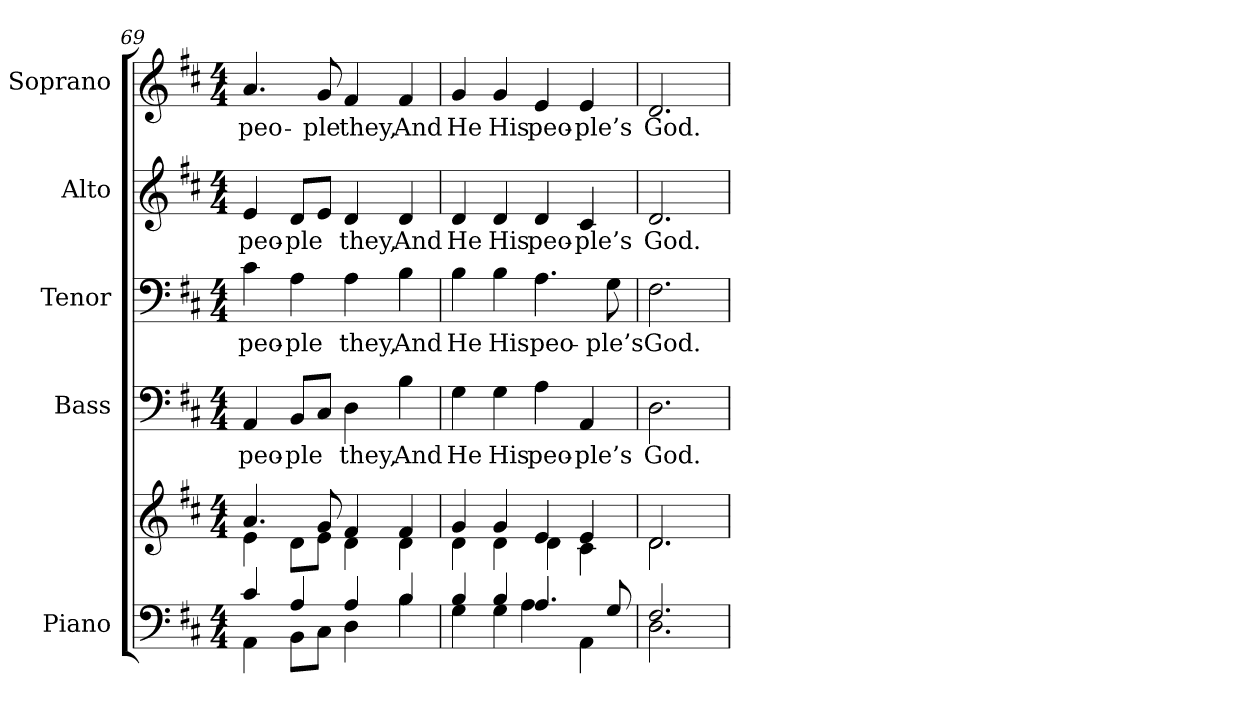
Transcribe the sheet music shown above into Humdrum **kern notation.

**kern	**kern	**kern	**text	**kern	**text	**kern	**text	**kern	**text
*part5	*part5	*part4	*part4	*part3	*part3	*part2	*part2	*part1	*part1
*staff6	*staff5	*staff4	*staff4	*staff3	*staff3	*staff2	*staff2	*staff1	*staff1
*I"Piano	*	*I"Bass	*	*I"Tenor	*	*I"Alto	*	*I"Soprano	*
*I'Pno.	*	*I'B.	*	*I'T.	*	*I'A.	*	*I'S.	*
!!LO:PB:g=z
*clefF4	*clefG2	*clefF4	*	*clefF4	*	*clefG2	*	*clefG2	*
*k[f#c#]	*k[f#c#]	*k[f#c#]	*	*k[f#c#]	*	*k[f#c#]	*	*k[f#c#]	*
*D:	*D:	*D:	*	*D:	*	*D:	*	*D:	*
*M4/4	*M4/4	*M4/4	*	*M4/4	*	*M4/4	*	*M4/4	*
=69	=69	=69	=69	=69	=69	=69	=69	=69	=69
*^	*^	*	*	*	*	*	*	*	*
!	!	!	!	!	!LO:LY:b:color=#000000	!	!	!	!	!	!
!	!	!	!	!	!	!	!LO:LY:b:color=#000000	!	!	!	!
!	!	!	!	!	!	!	!	!	!LO:LY:b:color=#000000	!	!
!	!	!	!	!	!	!	!	!	!	!	!LO:LY:b:color=#000000
4c#i/	4AAi\	4.ai/	4ei\	4AAi/	peo-	4c#i\	peo-	4ei/	peo-	4.ai/	peo-
!	!	!	!	!	!LO:LY:b:color=#000000	!	!	!	!	!	!
!	!	!	!	!	!	!	!LO:LY:b:color=#000000	!	!	!	!
!	!	!	!	!	!	!	!	!	!LO:LY:b:color=#000000	!	!
4Ai/	8BBi\L	.	8di\L	8BBi/L	-ple	4Ai\	-ple	8di/L	-ple	.	.
!	!	!	!	!	!	!	!	!	!	!	!LO:LY:b:color=#000000
.	8C#i\J	8gi/	8ei\J	8C#i/J	.	.	.	8ei/J	.	8gi/	-ple
!	!	!	!	!	!LO:LY:b:color=#000000	!	!	!	!	!	!
!	!	!	!	!	!	!	!LO:LY:b:color=#000000	!	!	!	!
!	!	!	!	!	!	!	!	!	!LO:LY:b:color=#000000	!	!
!	!	!	!	!	!	!	!	!	!	!	!LO:LY:b:color=#000000
4Ai/	4Di\	4f#i/	4di\	4Di\	they,	4Ai\	they,	4di/	they,	4f#i/	they,
!	!	!	!	!	!LO:LY:b:color=#000000	!	!	!	!	!	!
!	!	!	!	!	!	!	!LO:LY:b:color=#000000	!	!	!	!
!	!	!	!	!	!	!	!	!	!LO:LY:b:color=#000000	!	!
!	!	!	!	!	!	!	!	!	!	!	!LO:LY:b:color=#000000
4Bi/	4Bi\	4f#i/	4di\	4Bi\	And	4Bi\	And	4di/	And	4f#i/	And
=70	=70	=70	=70	=70	=70	=70	=70	=70	=70	=70	=70
!	!	!	!	!	!LO:LY:b:color=#000000	!	!	!	!	!	!
!	!	!	!	!	!	!	!LO:LY:b:color=#000000	!	!	!	!
!	!	!	!	!	!	!	!	!	!LO:LY:b:color=#000000	!	!
!	!	!	!	!	!	!	!	!	!	!	!LO:LY:b:color=#000000
4Bi/	4Gi\	4gi/	4di\	4Gi\	He	4Bi\	He	4di/	He	4gi/	He
!	!	!	!	!	!LO:LY:b:color=#000000	!	!	!	!	!	!
!	!	!	!	!	!	!	!LO:LY:b:color=#000000	!	!	!	!
!	!	!	!	!	!	!	!	!	!LO:LY:b:color=#000000	!	!
!	!	!	!	!	!	!	!	!	!	!	!LO:LY:b:color=#000000
4Bi/	4Gi\	4gi/	4di\	4Gi\	His	4Bi\	His	4di/	His	4gi/	His
!	!	!	!	!	!LO:LY:b:color=#000000	!	!	!	!	!	!
!	!	!	!	!	!	!	!LO:LY:b:color=#000000	!	!	!	!
!	!	!	!	!	!	!	!	!	!LO:LY:b:color=#000000	!	!
!	!	!	!	!	!	!	!	!	!	!	!LO:LY:b:color=#000000
4.Ai/	4Ai\	4ei/	4di\	4Ai\	peo-	4.Ai\	peo-	4di/	peo-	4ei/	peo-
!	!	!	!	!	!LO:LY:b:color=#000000	!	!	!	!	!	!
!	!	!	!	!	!	!	!	!	!LO:LY:b:color=#000000	!	!
!	!	!	!	!	!	!	!	!	!	!	!LO:LY:b:color=#000000
.	4AAi\	4ei/	4c#i\	4AAi/	-ple’s	.	.	4c#i/	-ple’s	4ei/	-ple’s
!	!	!	!	!	!	!	!LO:LY:b:color=#000000	!	!	!	!
8Gi/	.	.	.	.	.	8Gi\	-ple’s	.	.	.	.
!!LO:PB:g=z
=71	=71	=71	=71	=71	=71	=71	=71	=71	=71	=71	=71
!	!	!	!	!	!LO:LY:b:color=#000000	!	!	!	!	!	!
!	!	!	!	!	!	!	!LO:LY:b:color=#000000	!	!	!	!
!	!	!	!	!	!	!	!	!	!LO:LY:b:color=#000000	!	!
!	!	!	!	!	!	!	!	!	!	!	!LO:LY:b:color=#000000
2.F#i/	2.Di\	2.di/	2.di\	2.Di\	God.	2.F#i\	God.	2.di/	God.	2.di/	God.
*v	*v	*	*	*	*	*	*	*	*	*	*
*	*v	*v	*	*	*	*	*	*	*	*
=	=	=	=	=	=	=	=	=	=
*-	*-	*-	*-	*-	*-	*-	*-	*-	*-
